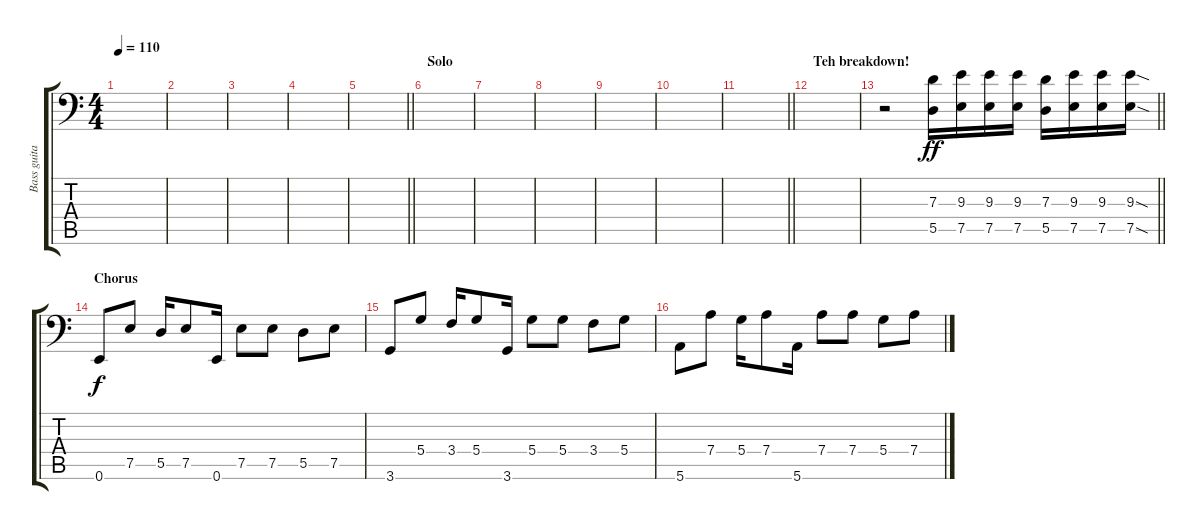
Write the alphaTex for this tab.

\track ("Bass guitar" "Bass guita") {instrument electricbassfinger}
\staff {score tabs}
\tuning (E3 B2 G2 D2 A1 E1) {hide}
\ts (4 4)
\tempo 110
\clef f4
\ks c
|
|
|
|
\barLineRight lightlight
|
\section ("" "Solo")
|
|
|
|
|
\barLineRight lightlight
|
\section ("" "Teh breakdown!")
|
\barLineRight lightlight
r.2 (7.3 5.5).16{dy ff} (9.3 7.5).16 (9.3 7.5).16 (9.3 7.5).16 (7.3 5.5).16 (9.3 7.5).16 (9.3 7.5).16 (9.3{sod} 7.5{sod}).16 |
\section ("" "Chorus")
0.6.8{dy f} 7.5.8 5.5.16 7.5.8 0.6.16 7.5.8 7.5.8 5.5.8 7.5.8 |
3.6.8 5.4.8 3.4.16 5.4.8 3.6.16 5.4.8 5.4.8 3.4.8 5.4.8 |
5.6.8 7.4.8 5.4.16 7.4.8 5.6.16 7.4.8 7.4.8 5.4.8 7.4.8
